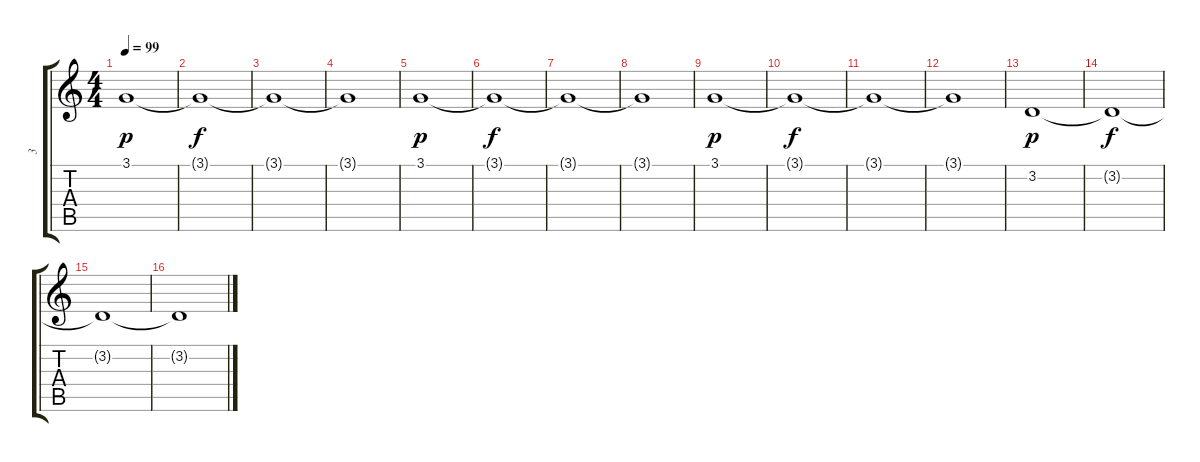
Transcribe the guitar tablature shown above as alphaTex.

\track ("3" "3") {instrument stringensemble2}
\staff {score tabs}
\tuning (E4 B3 G3 D3 A2 E2) {hide}
\ts (4 4)
\tempo 99
\clef g2
\ks c
3.1.1{dy p} |
3.1{t}.1{dy f} |
3.1{t}.1 |
3.1{t}.1 |
3.1.1{dy p} |
3.1{t}.1{dy f} |
3.1{t}.1 |
3.1{t}.1 |
3.1.1{dy p} |
3.1{t}.1{dy f} |
3.1{t}.1 |
3.1{t}.1 |
3.2.1{dy p} |
3.2{t}.1{dy f} |
3.2{t}.1 |
3.2{t}.1
